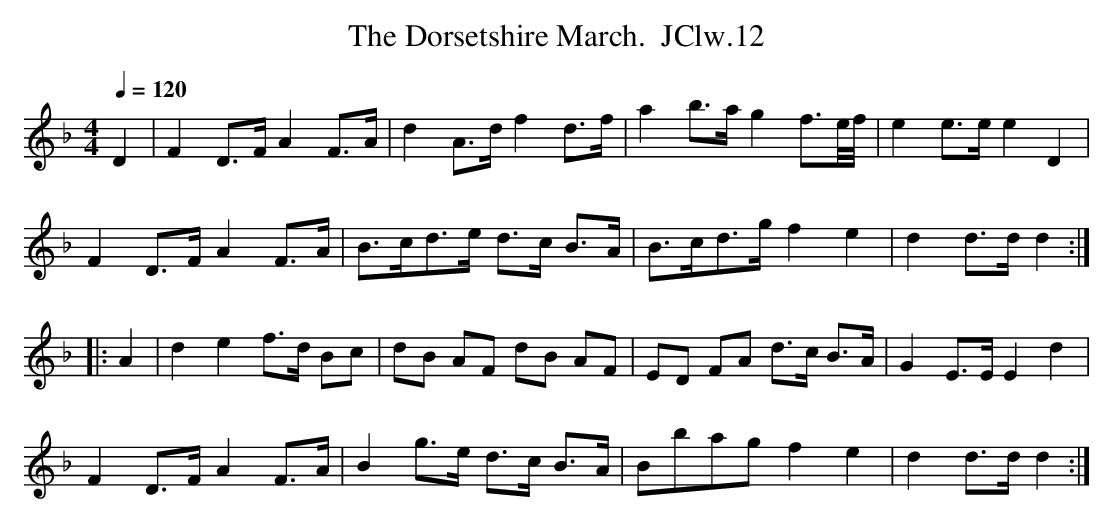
X:1
T:Dorsetshire March.  JClw.12, The
M:4/4
L:1/8
Q:1/4=120
K:Dm
D2|F2D>FA2F>A|d2A>df2 d>f|a2b>a g2 f3/2e/4f/4|e2e>ee2D2|
F2D>FA2F>A|B>cd>e d>c B>A|B>cd>g f2e2|d2d>dd2:|
|:A2|d2e2f>d Bc|dB AF dB AF|ED FA d>c B>A|G2 E>EE2d2|
F2D>F A2 F>A|B2 g>e d>c B>A|Bbag f2e2|d2d>dd2:|
